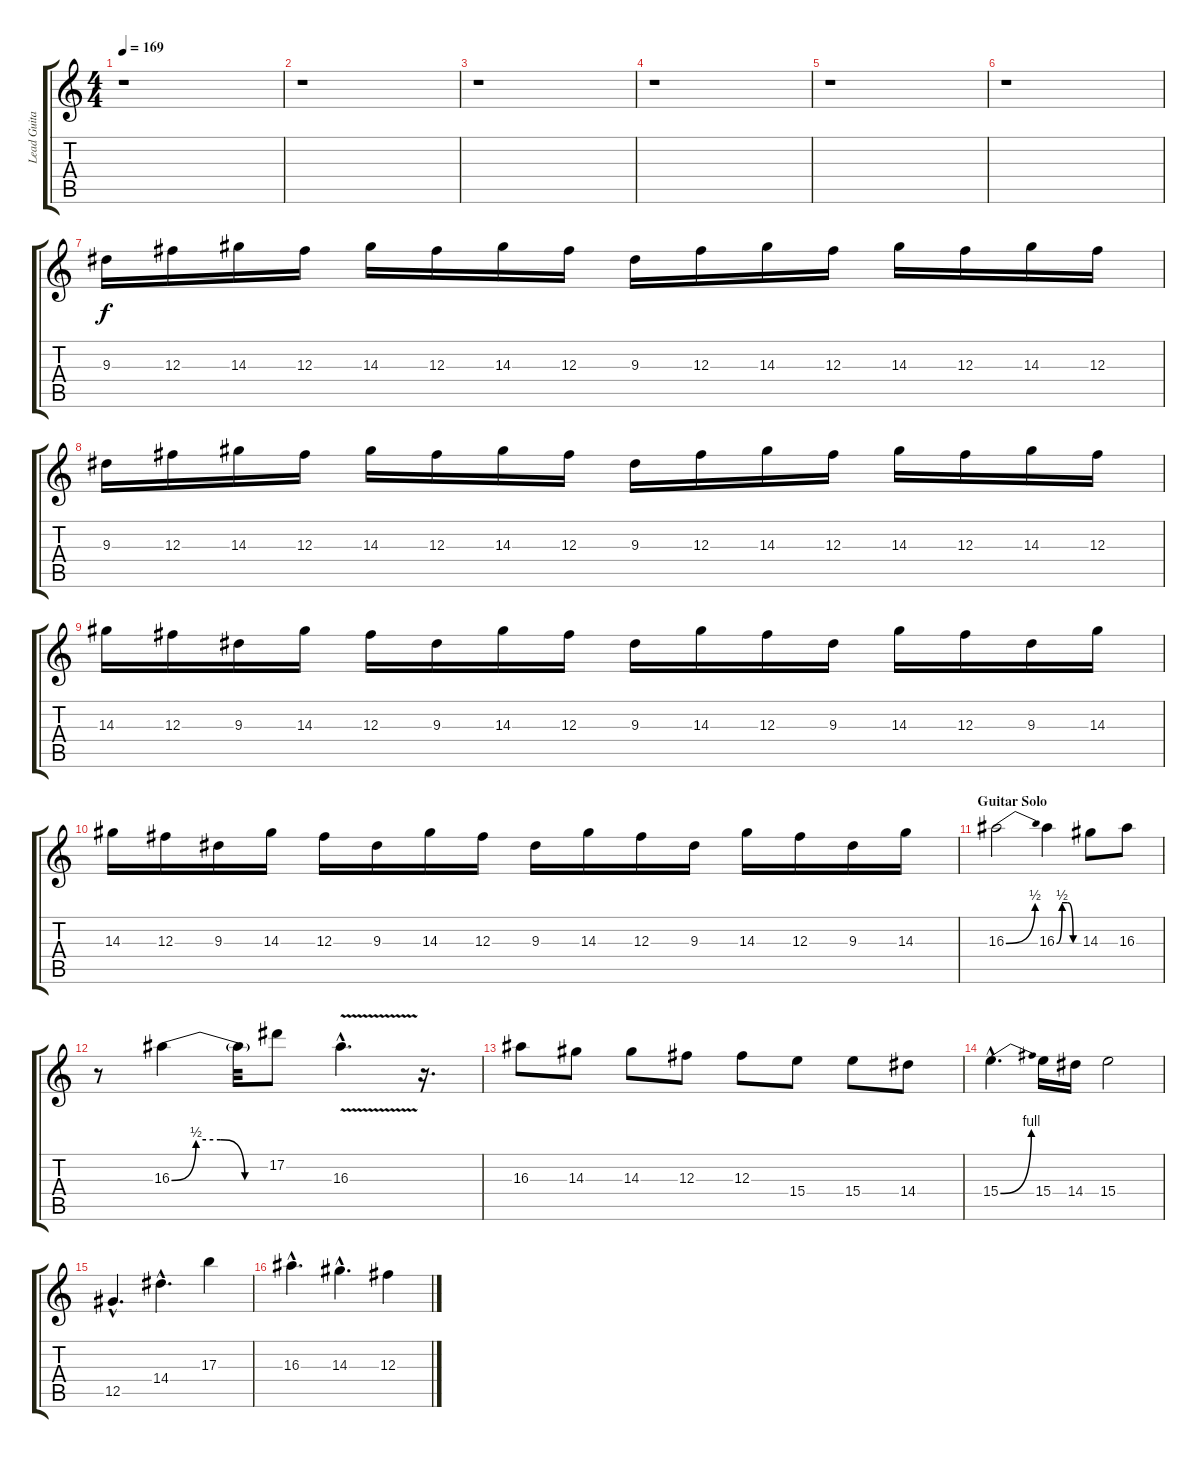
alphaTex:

\track ("Lead Guitar 1" "Lead Guita") {instrument distortionguitar}
\staff {score tabs}
\tuning (Eb4 Bb3 Gb3 Db3 Ab2 Eb2) {hide}
\ts (4 4)
\tempo 169
\clef g2
\ks c
r.1{dy f} |
r.1 |
r.1 |
r.1 |
r.1 |
r.1 |
9.3.16 12.3.16 14.3.16 12.3.16 14.3.16 12.3.16 14.3.16 12.3.16 9.3.16 12.3.16 14.3.16 12.3.16 14.3.16 12.3.16 14.3.16 12.3.16 |
9.3.16 12.3.16 14.3.16 12.3.16 14.3.16 12.3.16 14.3.16 12.3.16 9.3.16 12.3.16 14.3.16 12.3.16 14.3.16 12.3.16 14.3.16 12.3.16 |
14.3.16 12.3.16 9.3.16 14.3.16 12.3.16 9.3.16 14.3.16 12.3.16 9.3.16 14.3.16 12.3.16 9.3.16 14.3.16 12.3.16 9.3.16 14.3.16 |
14.3.16 12.3.16 9.3.16 14.3.16 12.3.16 9.3.16 14.3.16 12.3.16 9.3.16 14.3.16 12.3.16 9.3.16 14.3.16 12.3.16 9.3.16 14.3.16 |
\section ("" "Guitar Solo")
16.3{be (bend 0 0 60 2)}.2{volume 13} 16.3{be (custom 0 0 15 2 30 2 45 0 60 0)}.4 14.3.8 16.3.8 |
r.8 16.3{be (custom 0 0 15 2 30 2 45 0 60 0)}.4 16.3{t}.32 17.2.8 16.3{v hac}.4{d} r.16{d} |
16.3.8 14.3.8 14.3.8 12.3.8 12.3.8 15.4.8 15.4.8 14.4.8 |
15.4{be (bend 0 0 60 4) hac}.4{d} 15.4.16 14.4.16 15.4.2 |
12.5{hac}.4{d} 14.4{hac}.4{d} 17.3.4 |
16.3{hac}.4{d} 14.3{hac}.4{d} 12.3.4
